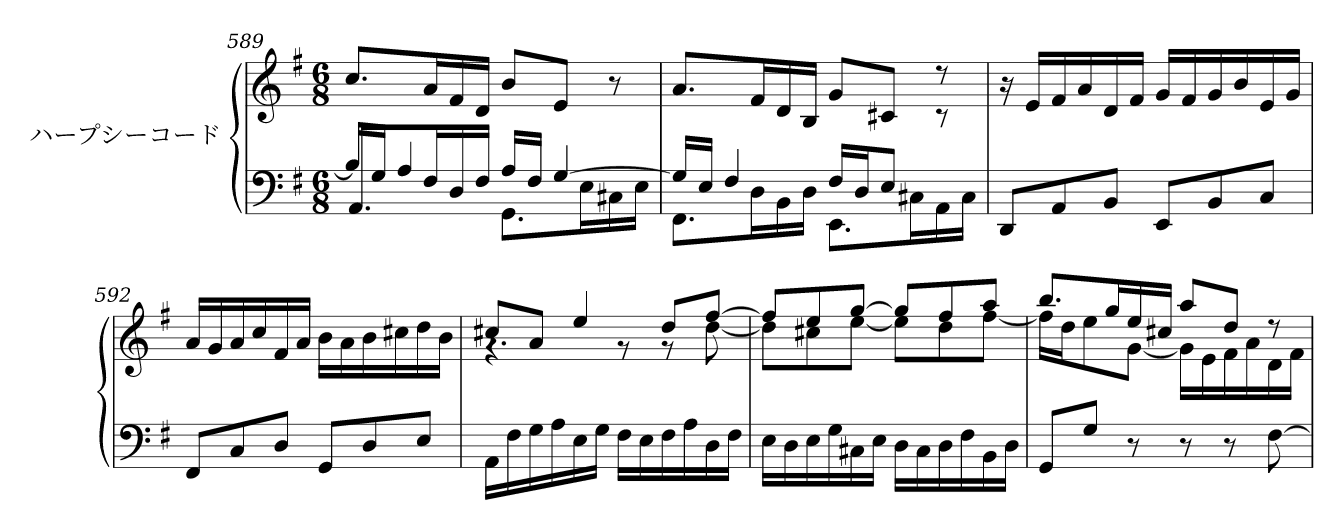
**kern	**kern
*part1	*part1
*staff2	*staff1
*I"ハープシーコード	*
*clefF4	*clefG2
*k[f#]	*k[f#]
*M6/8	*M6/8
=589	=589
*^	*
16B/LL]	8.AA/L	8.cc/L
16G/JJ	.	.
4A/	.	.
.	16F#/L	16a/L
.	16D/	16f#/
.	16F#/JJ	16d/JJ
16A/LL	8.GG\L	8b/L
16F#/JJ	.	.
[4G/	.	8e/J
.	16E\L	.
.	16C#X\	8r
.	16E\JJ	.
!!LO:LB:g=z
=590	=590	=590
*	*	*^
16G/LL]	8.FF#\L	8.a/L	8ryy
16E/JJ	.	.	.
*	*	*v	*v
4F#/	.	.
.	16D\L	16f#/L
.	16BB\	16d/
.	16D\JJ	16B/JJ
16F#/LL	8.EE\L	8g/L
16D/J	.	.
8E/J	.	8c#X/J
.	16C#X\L	.
*	*	*^
8ryy	16AA\	8r	8rc
.	16C#\JJ	.	.
*v	*v	*	*
*	*v	*v
=591	=591
8DD/L	16r
.	16e/LL
8AA/	16f#/
.	16a/
8BB/J	16d/
.	16f#/JJ
8EE/L	16g/LL
.	16f#/
8BB/	16g/
.	16b/
8C/J	16e/
.	16g/JJ
=592	=592
8FF#/L	16a/LL
.	16g/
8C/	16a/
.	16cc/
8D/J	16f#/
.	16a/JJ
8GG/L	16b\LL
.	16a\
8D/	16b\
.	16cc#X\
8E/J	16dd\
.	16b\JJ
!!LO:LB:g=z
=593	=593
*	*^
16AA\LL	8cc#X/L	4.rg
16F#\	.	.
16G\	8a/J	.
16A\	.	.
16E\	4ee/	.
16G\JJ	.	.
16F#\LL	.	8rg
16E\	.	.
16F#\	8dd/L	8rg
16A\	.	.
16D\	[8ff#/J	[8dd\
16F#\JJ	.	.
=594	=594	=594
16E\LL	8ff#/L]	8dd\L]
16D\	.	.
16E\	8ee/	8cc#X\
16G\	.	.
16C#X\	[8gg/J	[8ee\J
16E\JJ	.	.
16D\LL	8gg/L]	8ee\L]
16C#\	.	.
16D\	8ff#/	8dd\
16F#\	.	.
16BB\	8aa/J	[8ff#\J
16D\JJ	.	.
=595	=595	=595
8GG/L	8.bb/L	16ff#\LL]
.	.	16dd\J
8G/J	.	8ee\
.	16gg/L	.
8r	16ee/	[8g\J
.	16cc#X/JJ	.
8r	8aa/L	16g\LL]
.	.	16e\
8r	8dd/J	16f#\
.	.	16a\
[8F#\	8rdd	16d\
.	.	16f#\JJ
*	*v	*v
=	=
*-	*-
